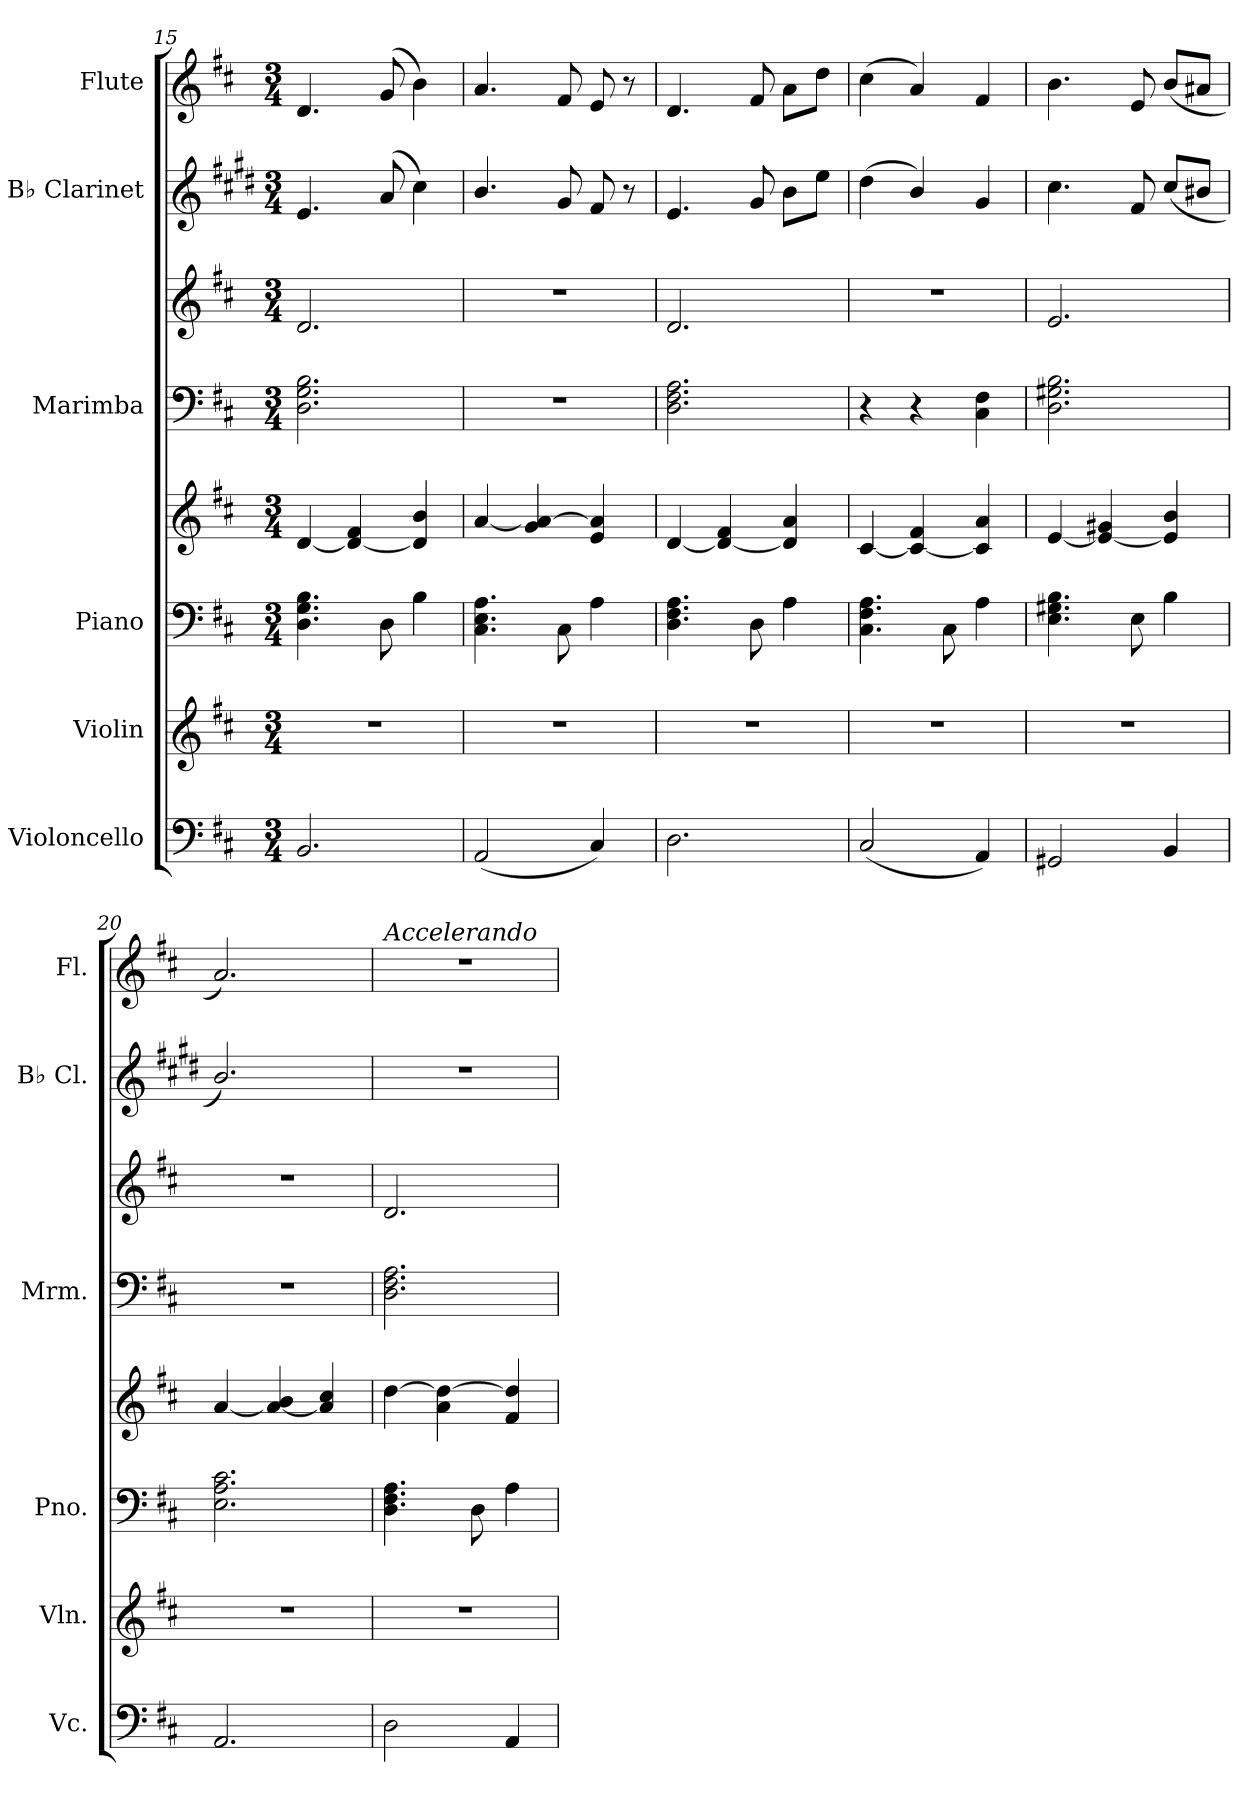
**kern	**kern	**kern	**kern	**kern	**kern	**kern	**kern
*part6	*part5	*part4	*part4	*part3	*part3	*part2	*part1
*staff8	*staff7	*staff6	*staff5	*staff4	*staff3	*staff2	*staff1
*I"Violoncello	*I"Violin	*I"Piano	*	*I"Marimba	*	*I"B♭ Clarinet	*I"Flute
*I'Vc.	*I'Vln.	*I'Pno.	*	*I'Mrm.	*	*I'B♭ Cl.	*I'Fl.
*clefF4	*clefG2	*clefF4	*clefG2	*clefF4	*clefG2	*clefG2	*clefG2
*	*	*	*	*	*	*ITrd1c2	*
*k[f#c#]	*k[f#c#]	*k[f#c#]	*k[f#c#]	*k[f#c#]	*k[f#c#]	*k[f#c#]	*k[f#c#]
*M3/4	*M3/4	*M3/4	*M3/4	*M3/4	*M3/4	*M3/4	*M3/4
=15	=15	=15	=15	=15	=15	=15	=15
2.BB/	2.r	4.D\ 4.G\ 4.B\	[4d/	2.D\ 2.G\ 2.B\	2.d/	4.d/	4.d/
.	.	.	4d/_ 4f#/	.	.	.	.
.	.	8D\	.	.	.	(8g/	(8g/
.	.	4B\	4d/] 4b/	.	.	4b\)	4b\)
=16	=16	=16	=16	=16	=16	=16	=16
(2AA/	2.r	4.C#\ 4.E\ 4.A\	[4a/	2.r	2.r	4.a/	4.a/
.	.	.	4g/ 4a/_	.	.	.	.
.	.	8C#\	.	.	.	8f#/	8f#/
4C#/)	.	4A\	4e/ 4a/]	.	.	8e/	8e/
.	.	.	.	.	.	8r	8r
=17	=17	=17	=17	=17	=17	=17	=17
2.D\	2.r	4.D\ 4.F#\ 4.A\	[4d/	2.D\ 2.F#\ 2.A\	2.d/	4.d/	4.d/
.	.	.	4d/_ 4f#/	.	.	.	.
.	.	8D\	.	.	.	8f#/	8f#/
.	.	4A\	4d/] 4a/	.	.	8a\L	8a\L
.	.	.	.	.	.	8dd\J	8dd\J
=18	=18	=18	=18	=18	=18	=18	=18
(2C#/	2.r	4.C#\ 4.F#\ 4.A\	[4c#/	4r	2.r	(4cc#\	(4cc#\
.	.	.	4c#/_ 4f#/	4r	.	4a/)	4a/)
.	.	8C#\	.	.	.	.	.
4AA/)	.	4A\	4c#/] 4a/	4C#\ 4F#\	.	4f#/	4f#/
!!LO:LB:g=z
=19	=19	=19	=19	=19	=19	=19	=19
2GG#X/	2.r	4.E\ 4.G#X\ 4.B\	[4e/	2.D\ 2.G#X\ 2.B\	2.e/	4.b\	4.b\
.	.	.	4e/_ 4g#X/	.	.	.	.
.	.	8E\	.	.	.	8e/	8e/
4BB/	.	4B\	4e/] 4b/	.	.	(8b/L	(8b/L
.	.	.	.	.	.	8a#X/J	8a#X/J
=20	=20	=20	=20	=20	=20	=20	=20
2.AA/	2.r	2.E\ 2.A\ 2.c#\	[4a/	2.r	2.r	2.a/)	2.a/)
.	.	.	4a/_ 4b/	.	.	.	.
.	.	.	4a/] 4cc#/	.	.	.	.
=21	=21	=21	=21	=21	=21	=21	=21
!	!	!	!	!	!	!	!LO:TX:a:i:t=Accelerando
2D\	2.r	4.D\ 4.F#\ 4.A\	[4dd\	2.D\ 2.F#\ 2.A\	2.d/	2.r	2.r
.	.	.	4a\ 4dd\_	.	.	.	.
.	.	8D\	.	.	.	.	.
4AA/	.	4A\	4f#/ 4dd/]	.	.	.	.
=	=	=	=	=	=	=	=
*-	*-	*-	*-	*-	*-	*-	*-
